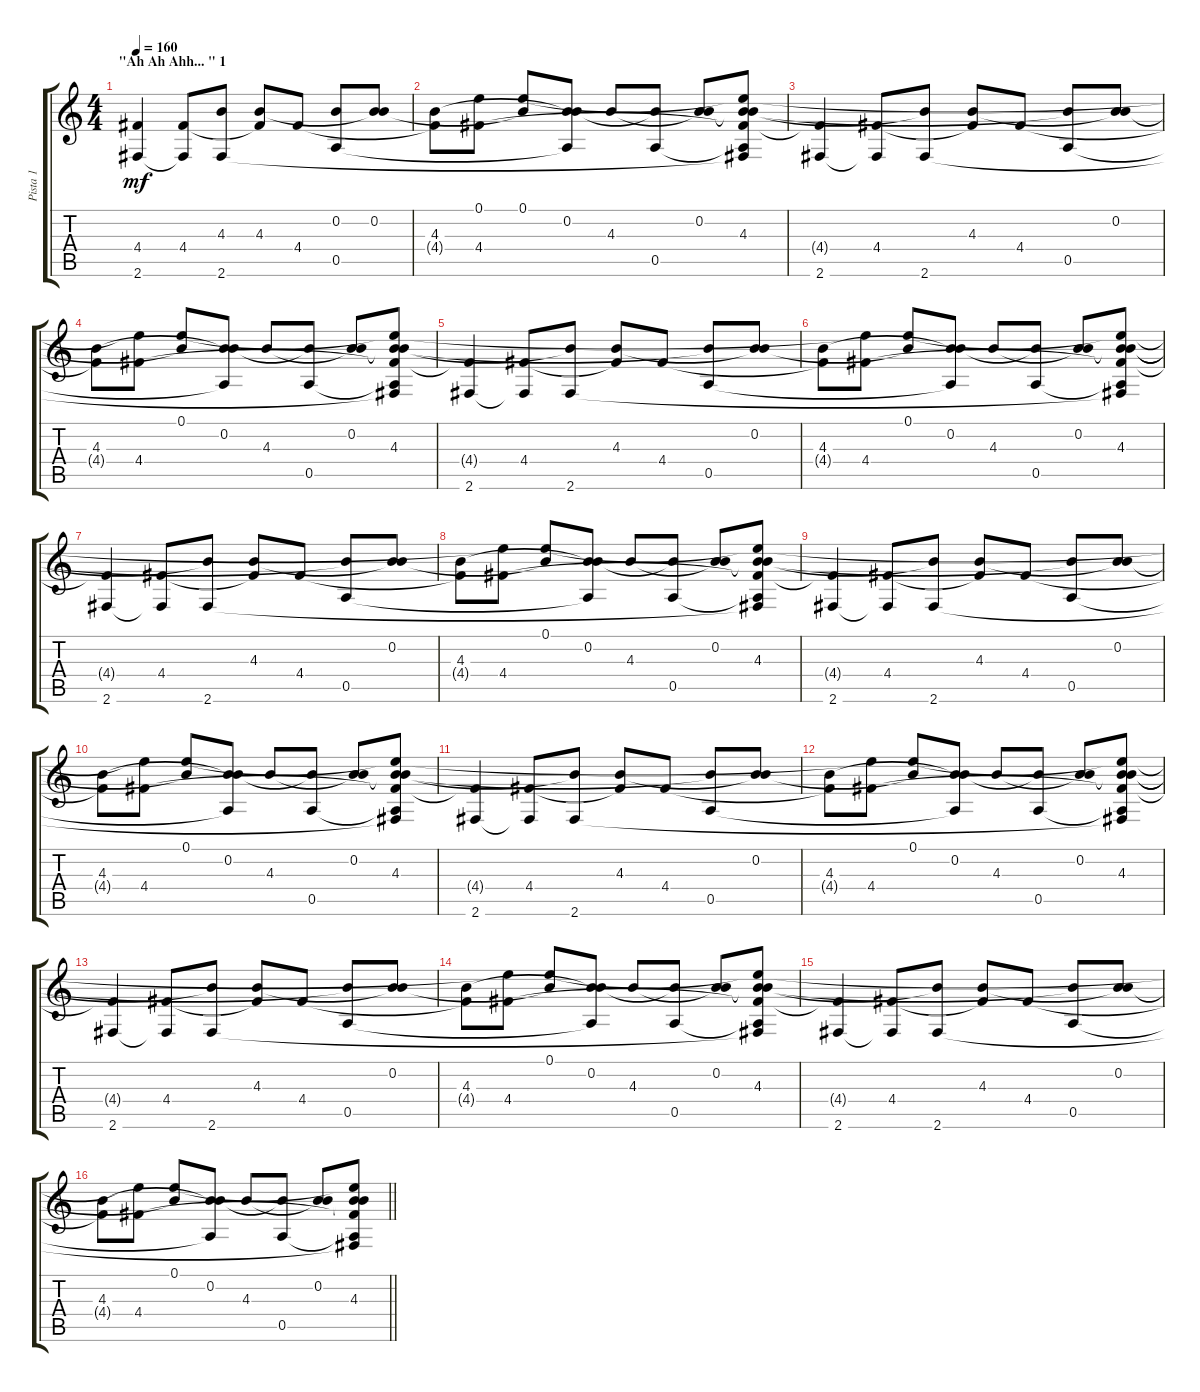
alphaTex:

\track ("Pista 1" "Pista 1") {instrument acousticguitarsteel}
\staff {score tabs}
\tuning (E4 B3 G3 D3 A2 E2) {hide}
\ts (4 4)
\section ("" "\"Ah Ah Ahh... \" 1")
\tempo 160
\clef g2
\ks c
(4.4{t} 2.6).4{dy mf} (4.4 2.6{t}).8 (4.3{t} 2.6).8 (4.3 4.4{t}).8 4.4.8 (0.2{t} 0.5).8 (0.2 4.3{t}).8 |
(4.3 4.4{t}).8 (0.1{t} 4.4).8 (0.1 0.2{t}).8 (0.2 4.3{t} 0.5{t}).8 4.3.8 (0.2{t} 0.5).8 (0.2 4.3{t}).8 (0.1{t} 0.2{t} 4.3 4.4{t} 0.5{t} 2.6{t}).8 |
(4.4{t} 2.6).4 (4.4 2.6{t}).8 (4.3{t} 2.6).8 (4.3 4.4{t}).8 4.4.8 (0.2{t} 0.5).8 (0.2 4.3{t}).8 |
(4.3 4.4{t}).8 (0.1{t} 4.4).8 (0.1 0.2{t}).8 (0.2 4.3{t} 0.5{t}).8 4.3.8 (0.2{t} 0.5).8 (0.2 4.3{t}).8 (0.1{t} 0.2{t} 4.3 4.4{t} 0.5{t} 2.6{t}).8 |
(4.4{t} 2.6).4 (4.4 2.6{t}).8 (4.3{t} 2.6).8 (4.3 4.4{t}).8 4.4.8 (0.2{t} 0.5).8 (0.2 4.3{t}).8 |
(4.3 4.4{t}).8 (0.1{t} 4.4).8 (0.1 0.2{t}).8 (0.2 4.3{t} 0.5{t}).8 4.3.8 (0.2{t} 0.5).8 (0.2 4.3{t}).8 (0.1{t} 0.2{t} 4.3 4.4{t} 0.5{t} 2.6{t}).8 |
(4.4{t} 2.6).4 (4.4 2.6{t}).8 (4.3{t} 2.6).8 (4.3 4.4{t}).8 4.4.8 (0.2{t} 0.5).8 (0.2 4.3{t}).8 |
(4.3 4.4{t}).8 (0.1{t} 4.4).8 (0.1 0.2{t}).8 (0.2 4.3{t} 0.5{t}).8 4.3.8 (0.2{t} 0.5).8 (0.2 4.3{t}).8 (0.1{t} 0.2{t} 4.3 4.4{t} 0.5{t} 2.6{t}).8 |
(4.4{t} 2.6).4 (4.4 2.6{t}).8 (4.3{t} 2.6).8 (4.3 4.4{t}).8 4.4.8 (0.2{t} 0.5).8 (0.2 4.3{t}).8 |
(4.3 4.4{t}).8 (0.1{t} 4.4).8 (0.1 0.2{t}).8 (0.2 4.3{t} 0.5{t}).8 4.3.8 (0.2{t} 0.5).8 (0.2 4.3{t}).8 (0.1{t} 0.2{t} 4.3 4.4{t} 0.5{t} 2.6{t}).8 |
(4.4{t} 2.6).4 (4.4 2.6{t}).8 (4.3{t} 2.6).8 (4.3 4.4{t}).8 4.4.8 (0.2{t} 0.5).8 (0.2 4.3{t}).8 |
(4.3 4.4{t}).8 (0.1{t} 4.4).8 (0.1 0.2{t}).8 (0.2 4.3{t} 0.5{t}).8 4.3.8 (0.2{t} 0.5).8 (0.2 4.3{t}).8 (0.1{t} 0.2{t} 4.3 4.4{t} 0.5{t} 2.6{t}).8 |
(4.4{t} 2.6).4 (4.4 2.6{t}).8 (4.3{t} 2.6).8 (4.3 4.4{t}).8 4.4.8 (0.2{t} 0.5).8 (0.2 4.3{t}).8 |
(4.3 4.4{t}).8 (0.1{t} 4.4).8 (0.1 0.2{t}).8 (0.2 4.3{t} 0.5{t}).8 4.3.8 (0.2{t} 0.5).8 (0.2 4.3{t}).8 (0.1{t} 0.2{t} 4.3 4.4{t} 0.5{t} 2.6{t}).8 |
(4.4{t} 2.6).4 (4.4 2.6{t}).8 (4.3{t} 2.6).8 (4.3 4.4{t}).8 4.4.8 (0.2{t} 0.5).8 (0.2 4.3{t}).8 |
\barLineRight lightlight
(4.3 4.4{t}).8 (0.1{t} 4.4).8 (0.1 0.2{t}).8 (0.2 4.3{t} 0.5{t}).8 4.3.8 (0.2{t} 0.5).8 (0.2 4.3{t}).8 (0.1{t} 0.2{t} 4.3 4.4{t} 0.5{t} 2.6{t}).8
